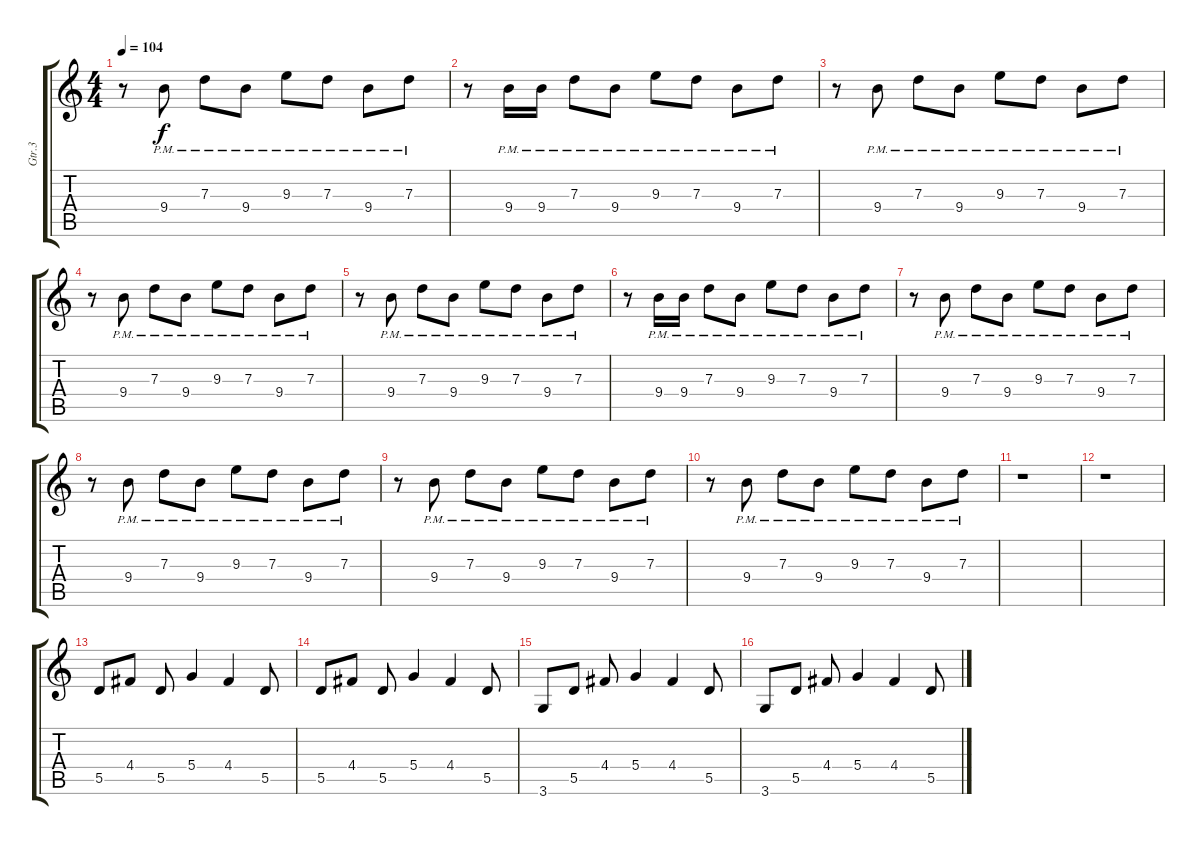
\track ("Gtr.3" "Gtr.3") {instrument overdrivenguitar}
\staff {score tabs}
\tuning (E4 B3 G3 D3 A2 E2) {hide}
\ts (4 4)
\tempo 104
\clef g2
\ks c
r.8{dy f} 9.4{pm}.8 7.3{pm}.8 9.4{pm}.8 9.3{pm}.8 7.3{pm}.8 9.4{pm}.8 7.3{pm}.8 |
r.8 9.4{pm}.16 9.4{pm}.16 7.3{pm}.8 9.4{pm}.8 9.3{pm}.8 7.3{pm}.8 9.4{pm}.8 7.3{pm}.8 |
r.8 9.4{pm}.8 7.3{pm}.8 9.4{pm}.8 9.3{pm}.8 7.3{pm}.8 9.4{pm}.8 7.3{pm}.8 |
r.8 9.4{pm}.8 7.3{pm}.8 9.4{pm}.8 9.3{pm}.8 7.3{pm}.8 9.4{pm}.8 7.3{pm}.8 |
r.8 9.4{pm}.8 7.3{pm}.8 9.4{pm}.8 9.3{pm}.8 7.3{pm}.8 9.4{pm}.8 7.3{pm}.8 |
r.8 9.4{pm}.16 9.4{pm}.16 7.3{pm}.8 9.4{pm}.8 9.3{pm}.8 7.3{pm}.8 9.4{pm}.8 7.3{pm}.8 |
r.8 9.4{pm}.8 7.3{pm}.8 9.4{pm}.8 9.3{pm}.8 7.3{pm}.8 9.4{pm}.8 7.3{pm}.8 |
r.8 9.4{pm}.8 7.3{pm}.8 9.4{pm}.8 9.3{pm}.8 7.3{pm}.8 9.4{pm}.8 7.3{pm}.8 |
r.8 9.4{pm}.8 7.3{pm}.8 9.4{pm}.8 9.3{pm}.8 7.3{pm}.8 9.4{pm}.8 7.3{pm}.8 |
r.8 9.4{pm}.8 7.3{pm}.8 9.4{pm}.8 9.3{pm}.8 7.3{pm}.8 9.4{pm}.8 7.3{pm}.8 |
r.1 |
r.1 |
5.5.8 4.4.8 5.5.8 5.4.4 4.4.4 5.5.8 |
5.5.8 4.4.8 5.5.8 5.4.4 4.4.4 5.5.8 |
3.6.8 5.5.8 4.4.8 5.4.4 4.4.4 5.5.8 |
3.6.8 5.5.8 4.4.8 5.4.4 4.4.4 5.5.8
